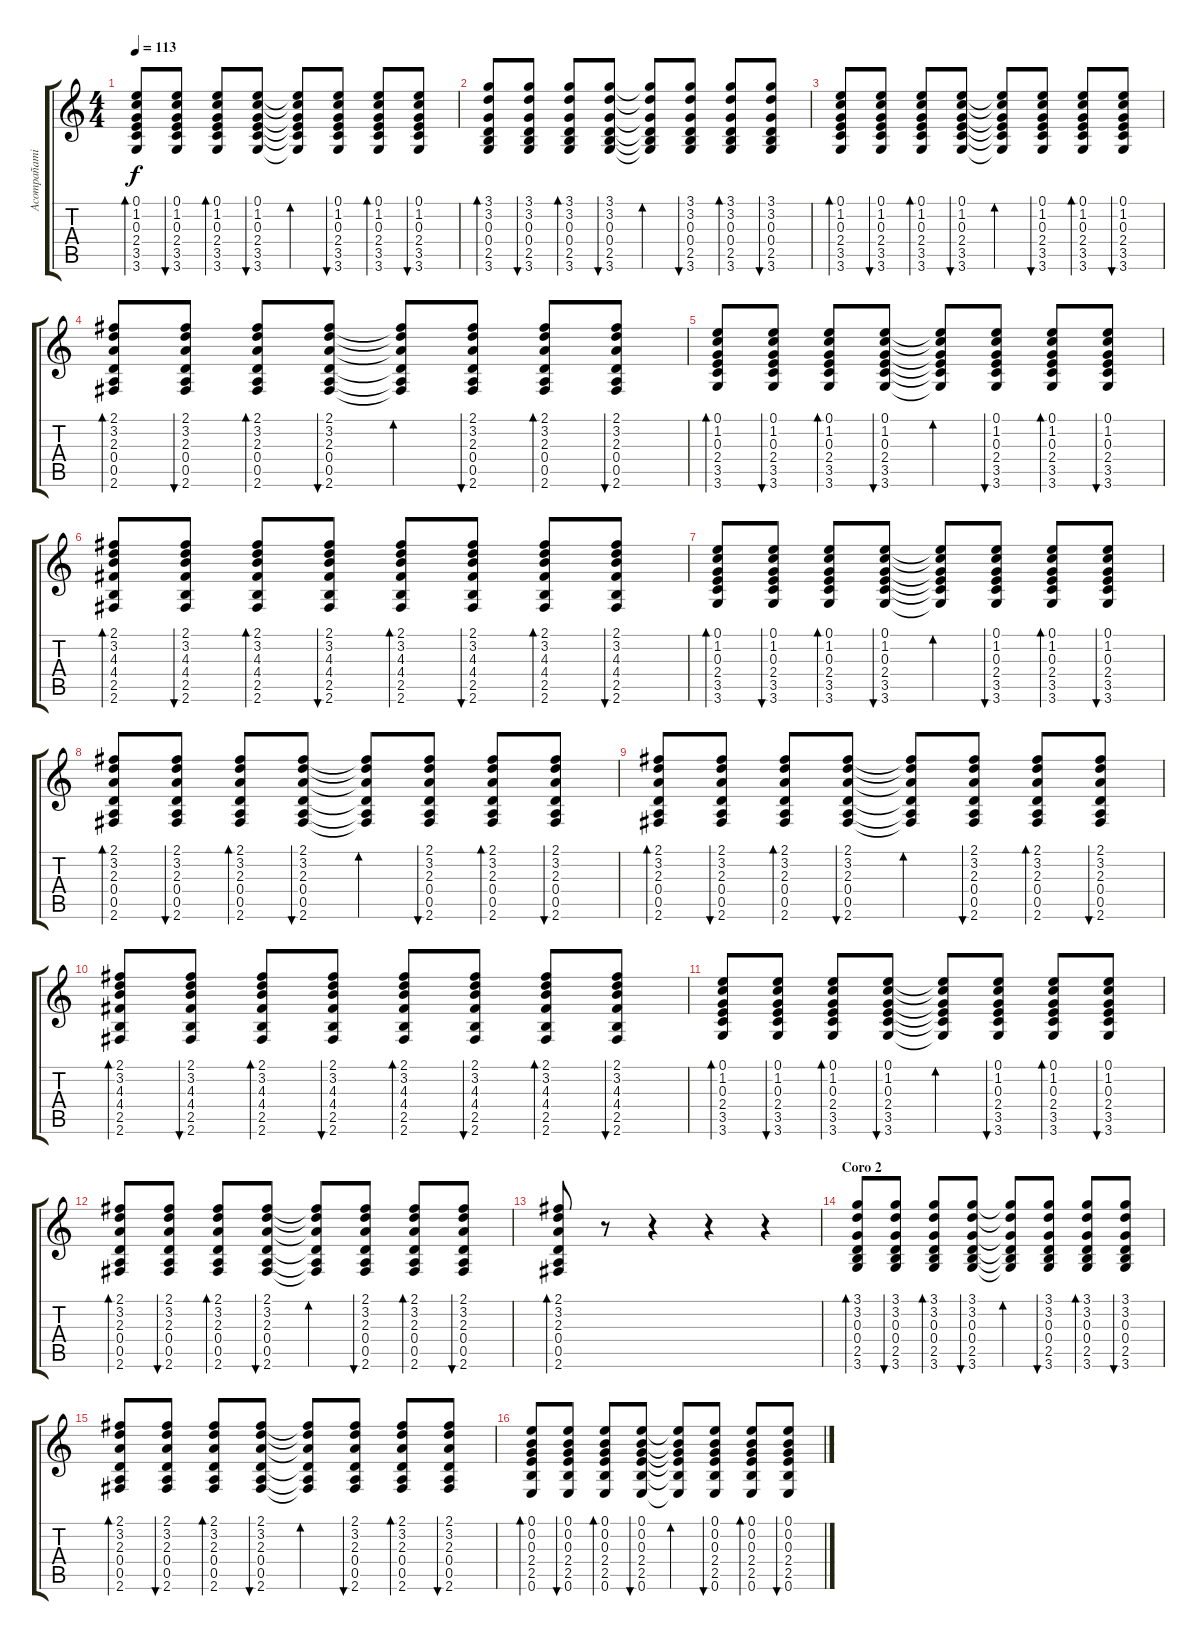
\track ("Acompañamiento" "Acompañami") {instrument acousticguitarsteel}
\staff {score tabs}
\tuning (E4 B3 G3 D3 A2 E2) {hide}
\ts (4 4)
\tempo 113
\clef g2
\ks c
(0.1 1.2 0.3 2.4 3.5 3.6).8{bd 30 dy f} (0.1 1.2 0.3 2.4 3.5 3.6).8{bu 30} (0.1 1.2 0.3 2.4 3.5 3.6).8{bd 30} (0.1 1.2 0.3 2.4 3.5 3.6).8{bu 30} (0.1{t} 1.2{t} 0.3{t} 2.4{t} 3.5{t} 3.6{t}).8{bd 30} (0.1 1.2 0.3 2.4 3.5 3.6).8{bu 30} (0.1 1.2 0.3 2.4 3.5 3.6).8{bd 30} (0.1 1.2 0.3 2.4 3.5 3.6).8{bu 30} |
(3.1 3.2 0.3 0.4 2.5 3.6).8{bd 30} (3.1 3.2 0.3 0.4 2.5 3.6).8{bu 30} (3.1 3.2 0.3 0.4 2.5 3.6).8{bd 30} (3.1 3.2 0.3 0.4 2.5 3.6).8{bu 30} (3.1{t} 3.2{t} 0.3{t} 0.4{t} 2.5{t} 3.6{t}).8{bd 30} (3.1 3.2 0.3 0.4 2.5 3.6).8{bu 30} (3.1 3.2 0.3 0.4 2.5 3.6).8{bd 30} (3.1 3.2 0.3 0.4 2.5 3.6).8{bu 30} |
(0.1 1.2 0.3 2.4 3.5 3.6).8{bd 30} (0.1 1.2 0.3 2.4 3.5 3.6).8{bu 30} (0.1 1.2 0.3 2.4 3.5 3.6).8{bd 30} (0.1 1.2 0.3 2.4 3.5 3.6).8{bu 30} (0.1{t} 1.2{t} 0.3{t} 2.4{t} 3.5{t} 3.6{t}).8{bd 30} (0.1 1.2 0.3 2.4 3.5 3.6).8{bu 30} (0.1 1.2 0.3 2.4 3.5 3.6).8{bd 30} (0.1 1.2 0.3 2.4 3.5 3.6).8{bu 30} |
(2.1 3.2 2.3 0.4 0.5 2.6).8{bd 30} (2.1 3.2 2.3 0.4 0.5 2.6).8{bu 30} (2.1 3.2 2.3 0.4 0.5 2.6).8{bd 30} (2.1 3.2 2.3 0.4 0.5 2.6).8{bu 30} (2.1{t} 3.2{t} 2.3{t} 0.4{t} 0.5{t} 2.6{t}).8{bd 30} (2.1 3.2 2.3 0.4 0.5 2.6).8{bu 30} (2.1 3.2 2.3 0.4 0.5 2.6).8{bd 30} (2.1 3.2 2.3 0.4 0.5 2.6).8{bu 30} |
(0.1 1.2 0.3 2.4 3.5 3.6).8{bd 30} (0.1 1.2 0.3 2.4 3.5 3.6).8{bu 30} (0.1 1.2 0.3 2.4 3.5 3.6).8{bd 30} (0.1 1.2 0.3 2.4 3.5 3.6).8{bu 30} (0.1{t} 1.2{t} 0.3{t} 2.4{t} 3.5{t} 3.6{t}).8{bd 30} (0.1 1.2 0.3 2.4 3.5 3.6).8{bu 30} (0.1 1.2 0.3 2.4 3.5 3.6).8{bd 30} (0.1 1.2 0.3 2.4 3.5 3.6).8{bu 30} |
(2.1 3.2 4.3 4.4 2.5 2.6).8{bd 30} (2.1 3.2 4.3 4.4 2.5 2.6).8{bu 30} (2.1 3.2 4.3 4.4 2.5 2.6).8{bd 30} (2.1 3.2 4.3 4.4 2.5 2.6).8{bu 30} (2.1 3.2 4.3 4.4 2.5 2.6).8{bd 30} (2.1 3.2 4.3 4.4 2.5 2.6).8{bu 30} (2.1 3.2 4.3 4.4 2.5 2.6).8{bd 30} (2.1 3.2 4.3 4.4 2.5 2.6).8{bu 30} |
(0.1 1.2 0.3 2.4 3.5 3.6).8{bd 30} (0.1 1.2 0.3 2.4 3.5 3.6).8{bu 30} (0.1 1.2 0.3 2.4 3.5 3.6).8{bd 30} (0.1 1.2 0.3 2.4 3.5 3.6).8{bu 30} (0.1{t} 1.2{t} 0.3{t} 2.4{t} 3.5{t} 3.6{t}).8{bd 30} (0.1 1.2 0.3 2.4 3.5 3.6).8{bu 30} (0.1 1.2 0.3 2.4 3.5 3.6).8{bd 30} (0.1 1.2 0.3 2.4 3.5 3.6).8{bu 30} |
(2.1 3.2 2.3 0.4 0.5 2.6).8{bd 30} (2.1 3.2 2.3 0.4 0.5 2.6).8{bu 30} (2.1 3.2 2.3 0.4 0.5 2.6).8{bd 30} (2.1 3.2 2.3 0.4 0.5 2.6).8{bu 30} (2.1{t} 3.2{t} 2.3{t} 0.4{t} 0.5{t} 2.6{t}).8{bd 30} (2.1 3.2 2.3 0.4 0.5 2.6).8{bu 30} (2.1 3.2 2.3 0.4 0.5 2.6).8{bd 30} (2.1 3.2 2.3 0.4 0.5 2.6).8{bu 30} |
(2.1 3.2 2.3 0.4 0.5 2.6).8{bd 30} (2.1 3.2 2.3 0.4 0.5 2.6).8{bu 30} (2.1 3.2 2.3 0.4 0.5 2.6).8{bd 30} (2.1 3.2 2.3 0.4 0.5 2.6).8{bu 30} (2.1{t} 3.2{t} 2.3{t} 0.4{t} 0.5{t} 2.6{t}).8{bd 30} (2.1 3.2 2.3 0.4 0.5 2.6).8{bu 30} (2.1 3.2 2.3 0.4 0.5 2.6).8{bd 30} (2.1 3.2 2.3 0.4 0.5 2.6).8{bu 30} |
(2.1 3.2 4.3 4.4 2.5 2.6).8{bd 30} (2.1 3.2 4.3 4.4 2.5 2.6).8{bu 30} (2.1 3.2 4.3 4.4 2.5 2.6).8{bd 30} (2.1 3.2 4.3 4.4 2.5 2.6).8{bu 30} (2.1 3.2 4.3 4.4 2.5 2.6).8{bd 30} (2.1 3.2 4.3 4.4 2.5 2.6).8{bu 30} (2.1 3.2 4.3 4.4 2.5 2.6).8{bd 30} (2.1 3.2 4.3 4.4 2.5 2.6).8{bu 30} |
(0.1 1.2 0.3 2.4 3.5 3.6).8{bd 30} (0.1 1.2 0.3 2.4 3.5 3.6).8{bu 30} (0.1 1.2 0.3 2.4 3.5 3.6).8{bd 30} (0.1 1.2 0.3 2.4 3.5 3.6).8{bu 30} (0.1{t} 1.2{t} 0.3{t} 2.4{t} 3.5{t} 3.6{t}).8{bd 30} (0.1 1.2 0.3 2.4 3.5 3.6).8{bu 30} (0.1 1.2 0.3 2.4 3.5 3.6).8{bd 30} (0.1 1.2 0.3 2.4 3.5 3.6).8{bu 30} |
(2.1 3.2 2.3 0.4 0.5 2.6).8{bd 30} (2.1 3.2 2.3 0.4 0.5 2.6).8{bu 30} (2.1 3.2 2.3 0.4 0.5 2.6).8{bd 30} (2.1 3.2 2.3 0.4 0.5 2.6).8{bu 30} (2.1{t} 3.2{t} 2.3{t} 0.4{t} 0.5{t} 2.6{t}).8{bd 30} (2.1 3.2 2.3 0.4 0.5 2.6).8{bu 30} (2.1 3.2 2.3 0.4 0.5 2.6).8{bd 30} (2.1 3.2 2.3 0.4 0.5 2.6).8{bu 30} |
(2.1 3.2 2.3 0.4 0.5 2.6).8{bd 60} r.8 r.4 r.4 r.4 |
\section ("" "Coro 2")
(3.1 3.2 0.3 0.4 2.5 3.6).8{bd 30} (3.1 3.2 0.3 0.4 2.5 3.6).8{bu 30} (3.1 3.2 0.3 0.4 2.5 3.6).8{bd 30} (3.1 3.2 0.3 0.4 2.5 3.6).8{bu 30} (3.1{t} 3.2{t} 0.3{t} 0.4{t} 2.5{t} 3.6{t}).8{bd 30} (3.1 3.2 0.3 0.4 2.5 3.6).8{bu 30} (3.1 3.2 0.3 0.4 2.5 3.6).8{bd 30} (3.1 3.2 0.3 0.4 2.5 3.6).8{bu 30} |
(2.1 3.2 2.3 0.4 0.5 2.6).8{bd 30} (2.1 3.2 2.3 0.4 0.5 2.6).8{bu 30} (2.1 3.2 2.3 0.4 0.5 2.6).8{bd 30} (2.1 3.2 2.3 0.4 0.5 2.6).8{bu 30} (2.1{t} 3.2{t} 2.3{t} 0.4{t} 0.5{t} 2.6{t}).8{bd 30} (2.1 3.2 2.3 0.4 0.5 2.6).8{bu 30} (2.1 3.2 2.3 0.4 0.5 2.6).8{bd 30} (2.1 3.2 2.3 0.4 0.5 2.6).8{bu 30} |
(0.1 0.2 0.3 2.4 2.5 0.6).8{bd 30} (0.1 0.2 0.3 2.4 2.5 0.6).8{bu 30} (0.1 0.2 0.3 2.4 2.5 0.6).8{bd 30} (0.1 0.2 0.3 2.4 2.5 0.6).8{bu 30} (0.1{t} 0.2{t} 0.3{t} 2.4{t} 2.5{t} 0.6{t}).8{bd 30} (0.1 0.2 0.3 2.4 2.5 0.6).8{bu 30} (0.1 0.2 0.3 2.4 2.5 0.6).8{bd 30} (0.1 0.2 0.3 2.4 2.5 0.6).8{bu 30}
